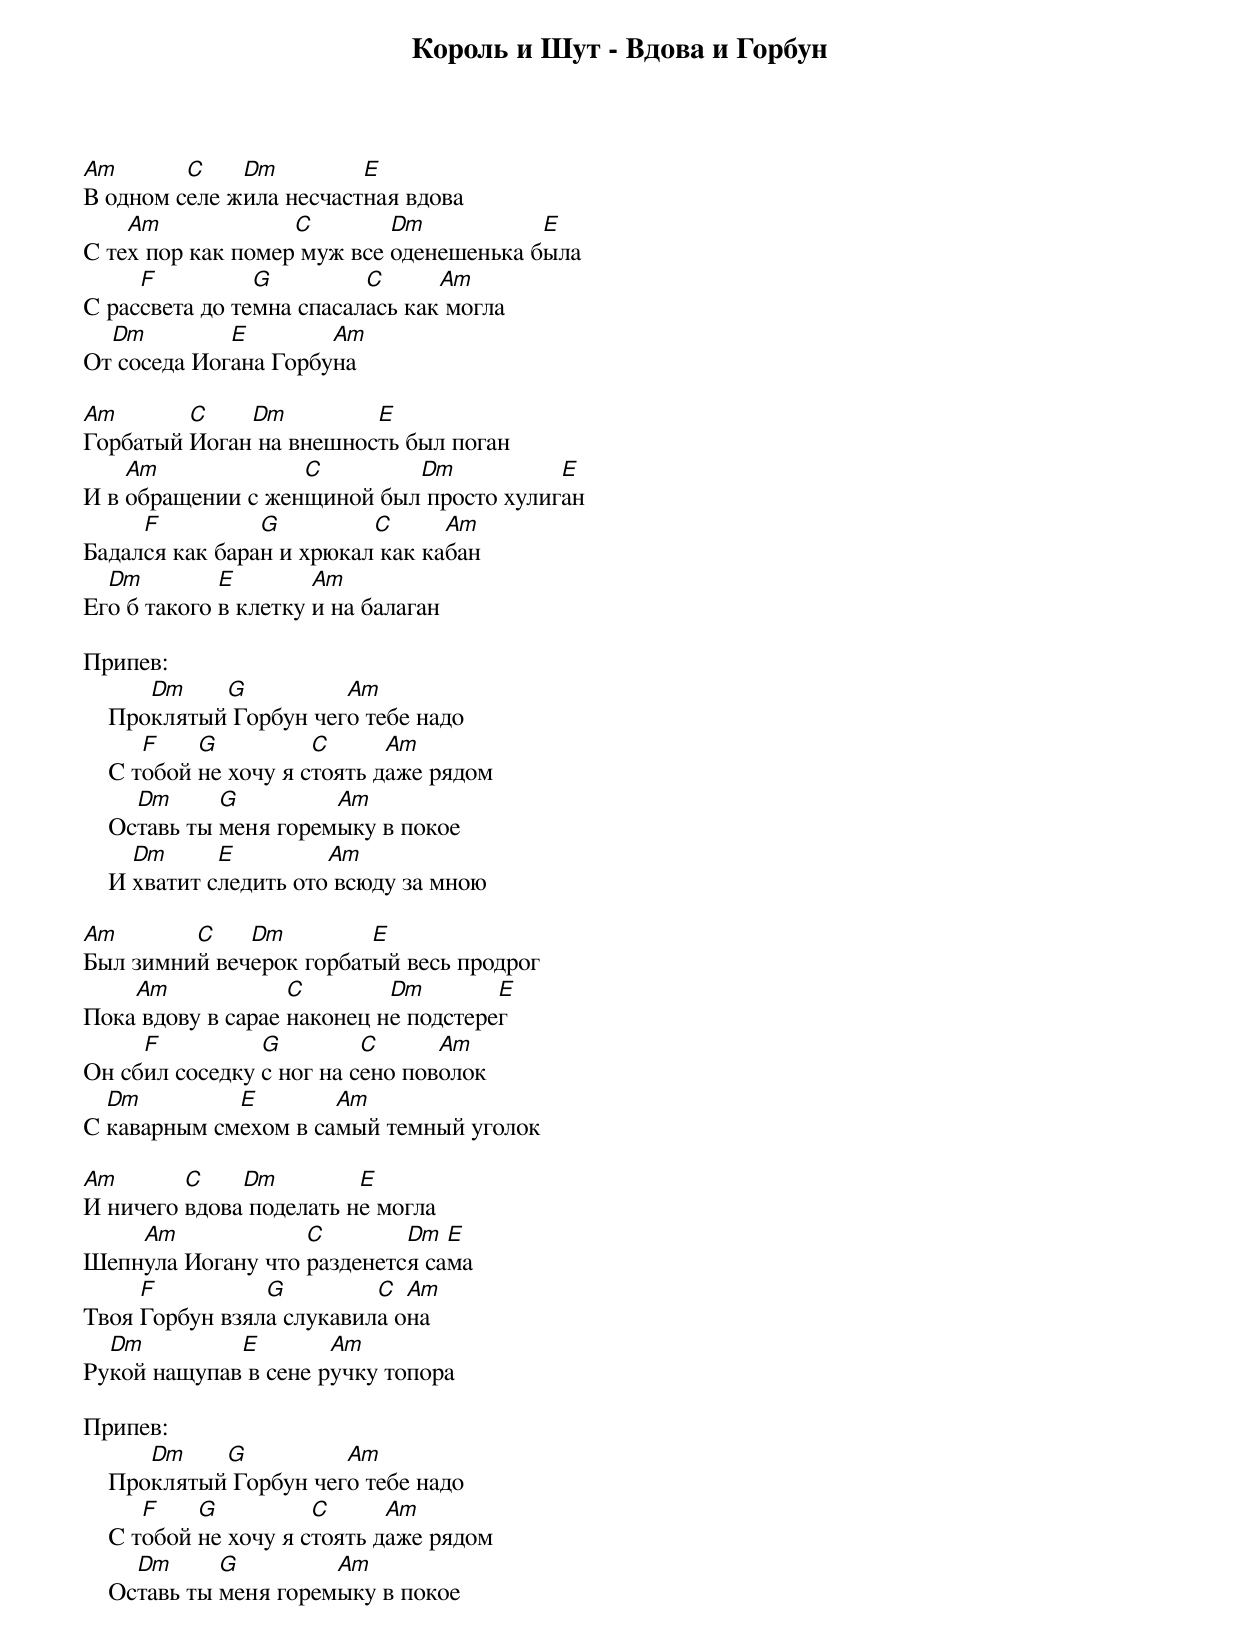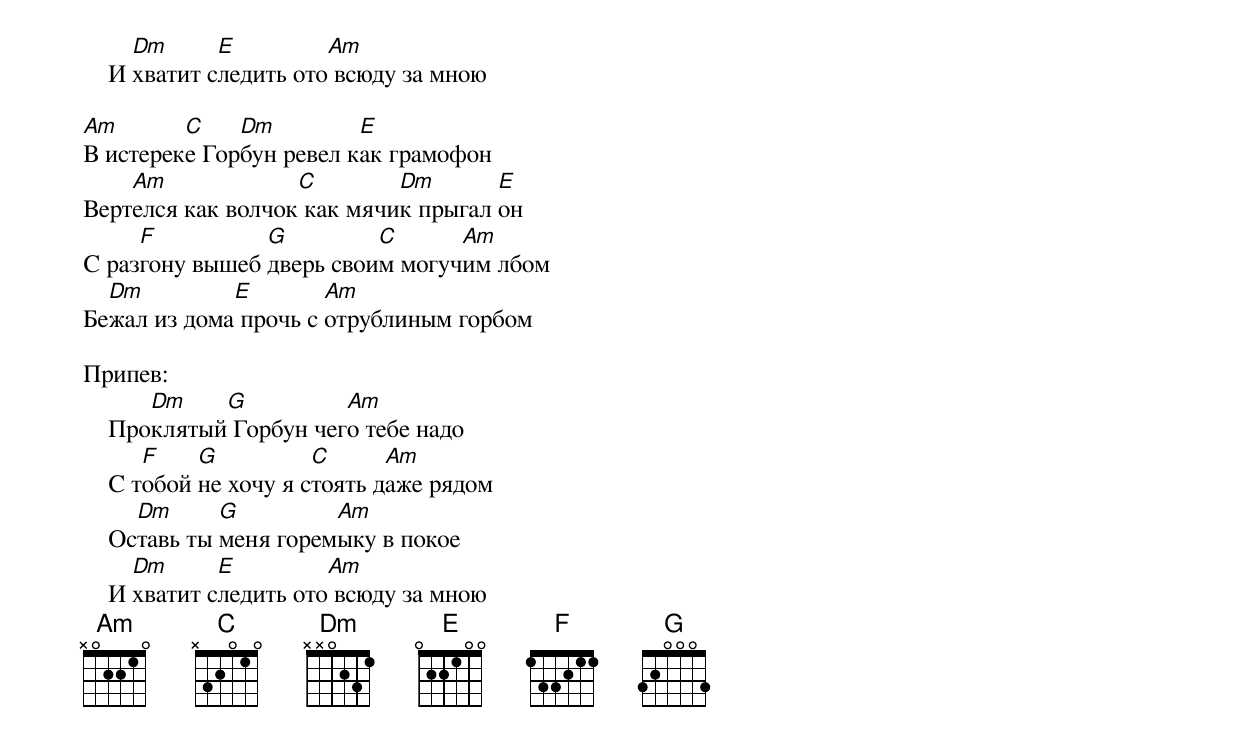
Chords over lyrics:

Король и Шут - Вдова и Горбун

Am       C    Dm         E
В одном селе жила несчастная вдова
    Am             C        Dm           E
С тех пор как помер муж все оденешенька была
     F          G         C      Am
С рассвета до темна спасалась как могла
  Dm         E        Am
От соседа Иогана Горбуна

Am       C    Dm         E
Горбатый Иоган на внешность был поган
    Am             C        Dm           E
И в обращении с женщиной был просто хулиган
     F          G         C      Am
Бадался как баран и хрюкал как кабан
  Dm         E        Am
Его б такого в клетку и на балаган

Припев:
       Dm    G          Am
    Проклятый Горбун чего тебе надо
       F    G          C      Am
    С тобой не хочу я стоять даже рядом
      Dm      G         Am
    Оставь ты меня горемыку в покое
      Dm      E         Am
    И хватит следить ото всюду за мною

Am       C    Dm         E
Был зимний вечерок горбатый весь продрог
    Am             C        Dm        E
Пока вдову в сарае наконец не подстерег
     F          G         C      Am
Он сбил соседку с ног на сено поволок
  Dm         E        Am
С каварным смехом в самый темный уголок

Am       C    Dm         E
И ничего вдова поделать не могла
    Am             C        Dm  E
Шепнула Иогану что разденется сама
     F          G         C  Am
Твоя Горбун взяла слукавила она
  Dm         E        Am
Рукой нащупав в сене ручку топора

Припев:
       Dm    G          Am
    Проклятый Горбун чего тебе надо
       F    G          C      Am
    С тобой не хочу я стоять даже рядом
      Dm      G         Am
    Оставь ты меня горемыку в покое
      Dm      E         Am
    И хватит следить ото всюду за мною

Am       C    Dm         E
В истереке Горбун ревел как грамофон
    Am             C        Dm       E
Вертелся как волчок как мячик прыгал он
     F          G         C      Am
С разгону вышеб дверь своим могучим лбом
  Dm         E        Am
Бежал из дома прочь с отрублиным горбом

Припев:
       Dm    G          Am
    Проклятый Горбун чего тебе надо
       F    G          C      Am
    С тобой не хочу я стоять даже рядом
      Dm      G         Am
    Оставь ты меня горемыку в покое
      Dm      E         Am
    И хватит следить ото всюду за мною
